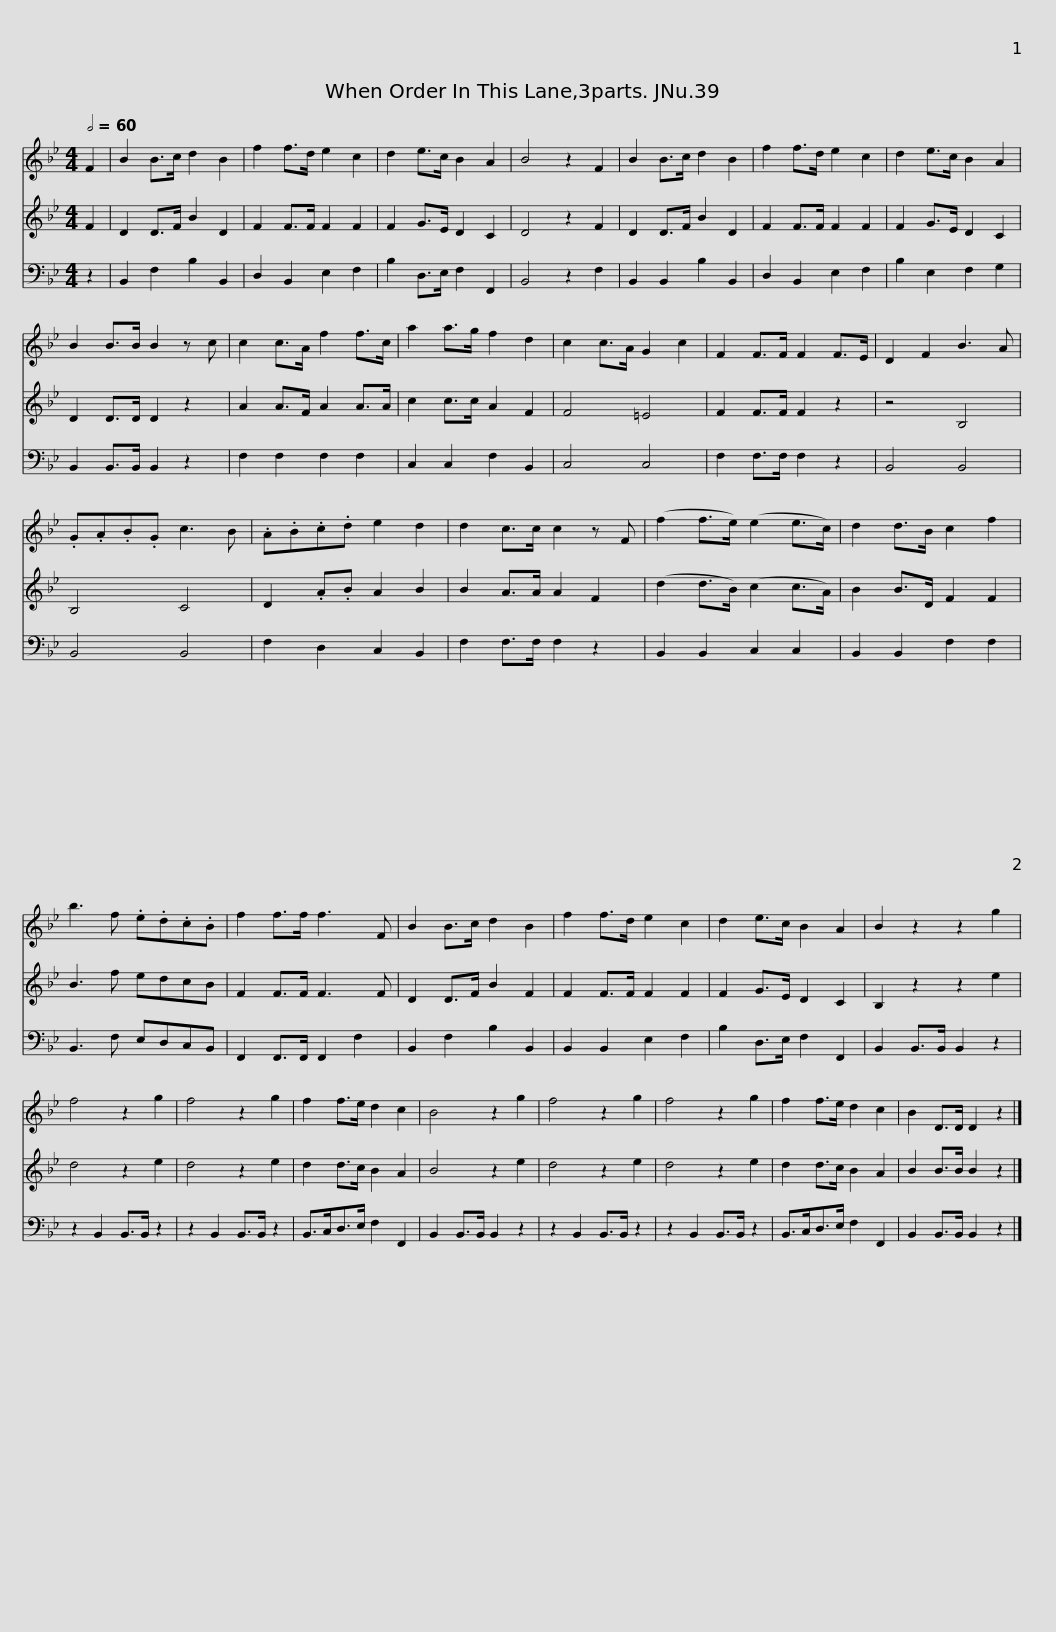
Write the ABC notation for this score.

X:1
%%score 1 2 3
L:1/8
Q:1/2=60
M:4/4
I:linebreak $
K:Bb
V:1 treble
V:2 treble
V:3 bass
V:1
 F2 | B2 B>c d2 B2 | f2 f>d e2 c2 | d2 e>c B2 A2 | B4 z2 F2 | %5
 B2 B>c d2 B2 | f2 f>d e2 c2 | d2 e>c B2 A2 |$ B2 B>B B2 z c | c2 c>A f2 f>c | %10
 a2 a>g f2 d2 | c2 c>A G2 c2 | F2 F>F F2 F>E | D2 F2 B3 A | .G.A.B.G c3 B |$ %15
 .A.B.c.d e2 d2 | d2 c>c c2 z F | (f2 f>e) (e2 e>c) | d2 d>B c2 f2 | b3 f .e.d.c.B | %20
 f2 f>f f3 F | B2 B>c d2 B2 |$ f2 f>d e2 c2 | d2 e>c B2 A2 | B2 z2 z2 g2 | %25
 f4 z2 g2 | f4 z2 g2 | f2 f>e d2 c2 | B4 z2 g2 |$ f4 z2 g2 | %30
 f4 z2 g2 | f2 f>e d2 c2 | B2 D>D D2 z2 |] %33
V:2
 F2 | D2 D>F B2 D2 | F2 F>F F2 F2 | F2 G>E D2 C2 | D4 z2 F2 | %5
 D2 D>F B2 D2 | F2 F>F F2 F2 | F2 G>E D2 C2 |$ D2 D>D D2 z2 | A2 A>F A2 A>A | %10
 c2 c>c A2 F2 | F4 =E4 | F2 F>F F2 z2 | z4 B,4 | B,4 C4 |$ %15
 D2 .A.B A2 B2 | B2 A>A A2 F2 | (d2 d>B) (c2 c>A) | B2 B>D F2 F2 | B3 f edcB | %20
 F2 F>F F3 F | D2 D>F B2 F2 |$ F2 F>F F2 F2 | F2 G>E D2 C2 | B,2 z2 z2 e2 | %25
 d4 z2 e2 | d4 z2 e2 | d2 d>c B2 A2 | B4 z2 e2 |$ d4 z2 e2 | %30
 d4 z2 e2 | d2 d>c B2 A2 | B2 B>B B2 z2 |] %33
V:3
 z2 | B,,2 F,2 B,2 B,,2 | D,2 B,,2 E,2 F,2 | B,2 D,>E, F,2 F,,2 | B,,4 z2 F,2 | %5
 B,,2 B,,2 B,2 B,,2 | D,2 B,,2 E,2 F,2 | B,2 E,2 F,2 G,2 |$ B,,2 B,,>B,, B,,2 z2 | F,2 F,2 F,2 F,2 | %10
 C,2 C,2 F,2 B,,2 | C,4 C,4 | F,2 F,>F, F,2 z2 | B,,4 B,,4 | B,,4 B,,4 |$ %15
 F,2 D,2 C,2 B,,2 | F,2 F,>F, F,2 z2 | B,,2 B,,2 C,2 C,2 | B,,2 B,,2 F,2 F,2 | B,,3 F, E,D,C,B,, | %20
 F,,2 F,,>F,, F,,2 F,2 | B,,2 F,2 B,2 B,,2 |$ B,,2 B,,2 E,2 F,2 | B,2 D,>E, F,2 F,,2 | B,,2 B,,>B,, B,,2 z2 | %25
 z2 B,,2 B,,>B,, z2 | z2 B,,2 B,,>B,, z2 | B,,>C,D,>E, F,2 F,,2 | B,,2 B,,>B,, B,,2 z2 |$ z2 B,,2 B,,>B,, z2 | %30
 z2 B,,2 B,,>B,, z2 | B,,>C,D,>E, F,2 F,,2 | B,,2 B,,>B,, B,,2 z2 |] %33
